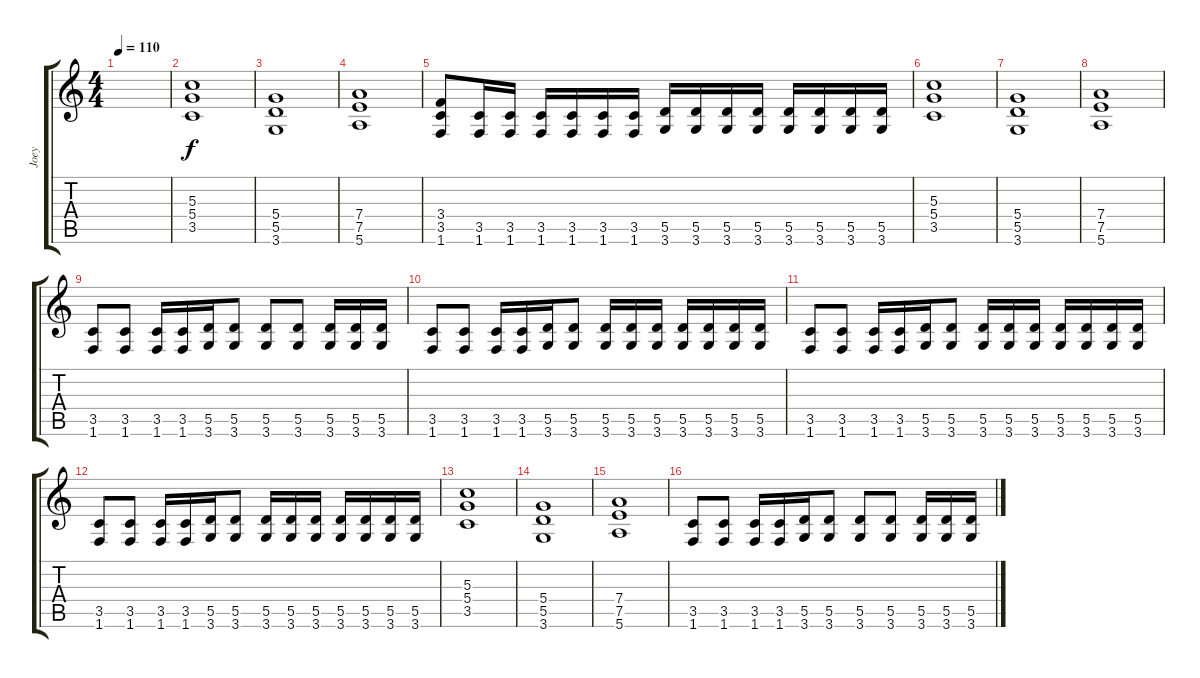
\track ("Joey" "Joey") {instrument distortionguitar}
\staff {score tabs}
\tuning (E4 B3 G3 D3 A2 E2) {hide}
\ts (4 4)
\tempo 110
\clef g2
\ks c
|
(5.3 5.4 3.5).1 |
(5.4 5.5 3.6).1 |
(7.4 7.5 5.6).1 |
(3.4 3.5 1.6).8 (3.5 1.6).16 (3.5 1.6).16 (3.5 1.6).16 (3.5 1.6).16 (3.5 1.6).16 (3.5 1.6).16 (5.5 3.6).16 (5.5 3.6).16 (5.5 3.6).16 (5.5 3.6).16 (5.5 3.6).16 (5.5 3.6).16 (5.5 3.6).16 (5.5 3.6).16 |
(5.3 5.4 3.5).1 |
(5.4 5.5 3.6).1 |
(7.4 7.5 5.6).1 |
(3.5 1.6).8 (3.5 1.6).8 (3.5 1.6).16 (3.5 1.6).16 (5.5 3.6).16 (5.5 3.6).8 (5.5 3.6).8 (5.5 3.6).8 (5.5 3.6).16 (5.5 3.6).16 (5.5 3.6).16 |
(3.5 1.6).8 (3.5 1.6).8 (3.5 1.6).16 (3.5 1.6).16 (5.5 3.6).16 (5.5 3.6).8 (5.5 3.6).16 (5.5 3.6).16 (5.5 3.6).16 (5.5 3.6).16 (5.5 3.6).16 (5.5 3.6).16 (5.5 3.6).16 |
(3.5 1.6).8 (3.5 1.6).8 (3.5 1.6).16 (3.5 1.6).16 (5.5 3.6).16 (5.5 3.6).8 (5.5 3.6).16 (5.5 3.6).16 (5.5 3.6).16 (5.5 3.6).16 (5.5 3.6).16 (5.5 3.6).16 (5.5 3.6).16 |
(3.5 1.6).8 (3.5 1.6).8 (3.5 1.6).16 (3.5 1.6).16 (5.5 3.6).16 (5.5 3.6).8 (5.5 3.6).16 (5.5 3.6).16 (5.5 3.6).16 (5.5 3.6).16 (5.5 3.6).16 (5.5 3.6).16 (5.5 3.6).16 |
(5.3 5.4 3.5).1 |
(5.4 5.5 3.6).1 |
(7.4 7.5 5.6).1 |
(3.5 1.6).8 (3.5 1.6).8 (3.5 1.6).16 (3.5 1.6).16 (5.5 3.6).16 (5.5 3.6).8 (5.5 3.6).8 (5.5 3.6).8 (5.5 3.6).16 (5.5 3.6).16 (5.5 3.6).16
